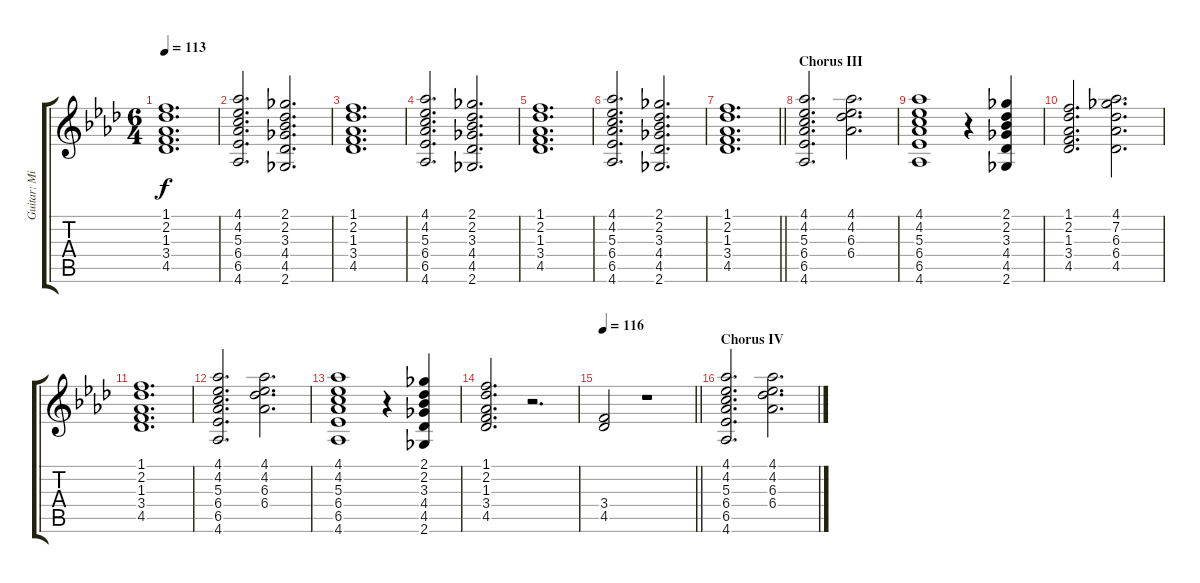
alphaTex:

\track ("Guitar: Mick" "Guitar: Mi") {instrument acousticguitarnylon}
\staff {score tabs}
\tuning (E4 B3 G3 D3 A2 E2) {hide}
\ts (6 4)
\tempo 113
\clef g2
\ks ab
(1.1 2.2 1.3 3.4 4.5).1{d dy f} |
(4.1 4.2 5.3 6.4 6.5 4.6).2{d} (2.1 2.2 3.3 4.4 4.5 2.6).2{d} |
(1.1 2.2 1.3 3.4 4.5).1{d} |
(4.1 4.2 5.3 6.4 6.5 4.6).2{d} (2.1 2.2 3.3 4.4 4.5 2.6).2{d} |
(1.1 2.2 1.3 3.4 4.5).1{d} |
(4.1 4.2 5.3 6.4 6.5 4.6).2{d} (2.1 2.2 3.3 4.4 4.5 2.6).2{d} |
\barLineRight lightlight
(1.1 2.2 1.3 3.4 4.5).1{d} |
\section ("" "Chorus III")
(4.1 4.2 5.3 6.4 6.5 4.6).2{d} (4.1 4.2 6.3 6.4).2{d} |
(4.1 4.2 5.3 6.4 6.5 4.6).1 r.4 (2.1 2.2 3.3 4.4 4.5 2.6).4 |
(1.1 2.2 1.3 3.4 4.5).2{d} (4.1 7.2 6.3 6.4 4.5).2{d} |
(1.1 2.2 1.3 3.4 4.5).1{d} |
(4.1 4.2 5.3 6.4 6.5 4.6).2{d} (4.1 4.2 6.3 6.4).2{d} |
(4.1 4.2 5.3 6.4 6.5 4.6).1 r.4 (2.1 2.2 3.3 4.4 4.5 2.6).4 |
(1.1 2.2 1.3 3.4 4.5).2{d} r.2{d} |
\tempo 116
\barLineRight lightlight
(3.4 4.5).2 r.1 |
\section ("" "Chorus IV")
(4.1 4.2 5.3 6.4 6.5 4.6).2{d} (4.1 4.2 6.3 6.4).2{d}
